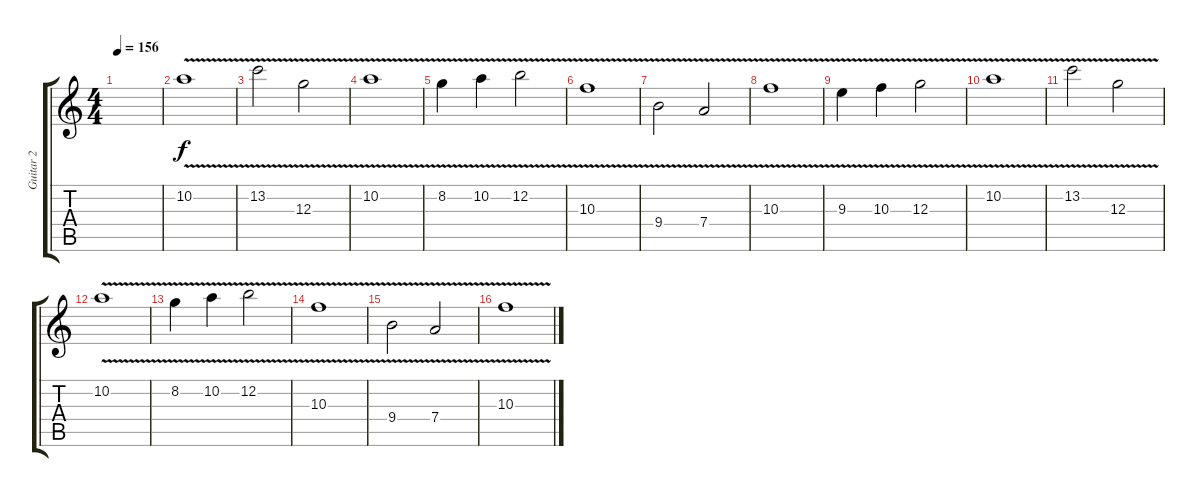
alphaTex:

\track ("Guitar 2" "Guitar 2") {instrument distortionguitar}
\staff {score tabs}
\tuning (E4 B3 G3 D3 A2 E2) {hide}
\ts (4 4)
\tempo 156
\clef g2
\ks c
|
10.2{v}.1 |
13.2{v}.2 12.3{v}.2 |
10.2{v}.1 |
8.2{v}.4 10.2{v}.4 12.2{v}.2 |
10.3{v}.1 |
9.4{v}.2 7.4{v}.2 |
10.3{v}.1 |
9.3{v}.4 10.3{v}.4 12.3{v}.2 |
10.2{v}.1 |
13.2{v}.2 12.3{v}.2 |
10.2{v}.1 |
8.2{v}.4 10.2{v}.4 12.2{v}.2 |
10.3{v}.1 |
9.4{v}.2 7.4{v}.2 |
10.3{v}.1
